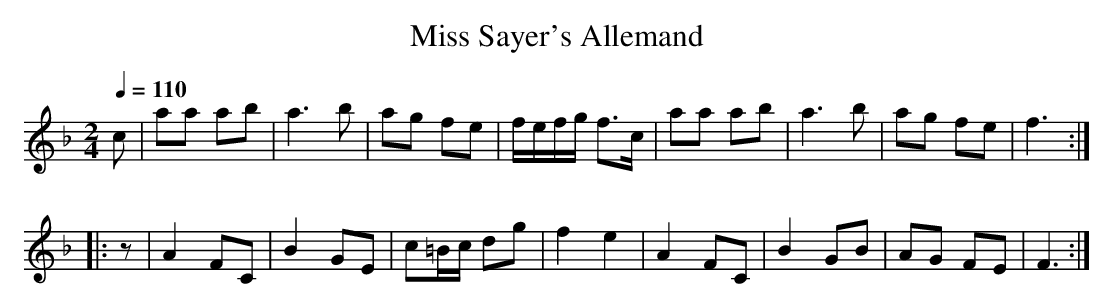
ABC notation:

X:1
T:Miss Sayer's Allemand
Q:1/4=110
M:2/4
L:1/16
K:F
   c2 | a2a2 a2b2 | a6   b2 | a2g2  f2e2 | fefg f3c | a2a2 a2b2 | a6   b2 | a2g2 f2e2 | f6 :|
|: z2 | A4   F2C2 | B4 G2E2 | c2=Bc d2g2 | f4   e4  | A4   F2C2 | B4 G2B2 | A2G2 F2E2 | F6 :|
